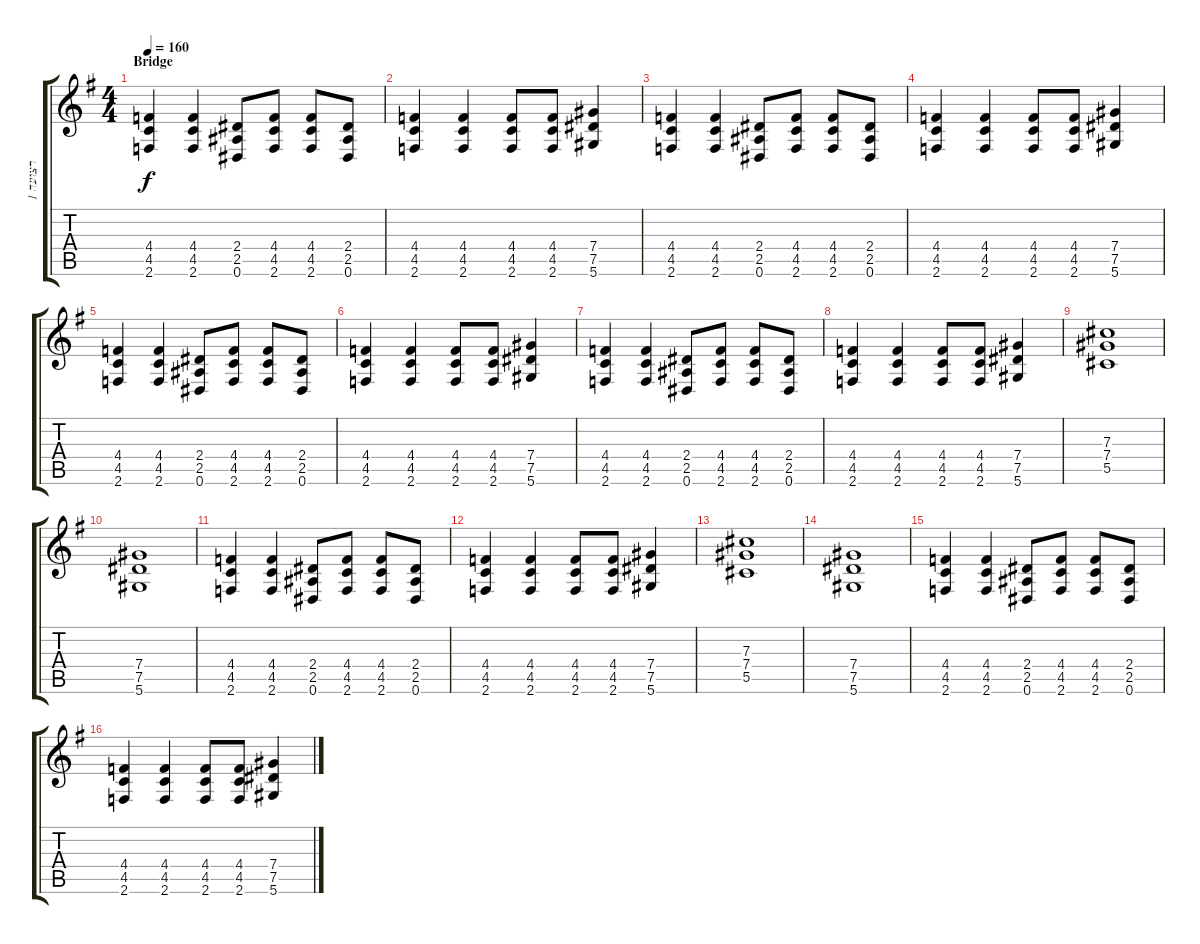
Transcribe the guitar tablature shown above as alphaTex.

\track ("רצועה 1" "רצועה 1") {instrument distortionguitar}
\staff {score tabs}
\tuning (Eb4 Bb3 Gb3 Db3 Ab2 Eb2) {hide}
\ts (4 4)
\section ("" "Bridge")
\tempo 160
\clef g2
\ks eminor
(4.4 4.5 2.6).4{dy f} (4.4 4.5 2.6).4 (2.4 2.5 0.6).8 (4.4 4.5 2.6).8 (4.4 4.5 2.6).8 (2.4 2.5 0.6).8 |
(4.4 4.5 2.6).4 (4.4 4.5 2.6).4 (4.4 4.5 2.6).8 (4.4 4.5 2.6).8 (7.4 7.5 5.6).4 |
(4.4 4.5 2.6).4 (4.4 4.5 2.6).4 (2.4 2.5 0.6).8 (4.4 4.5 2.6).8 (4.4 4.5 2.6).8 (2.4 2.5 0.6).8 |
(4.4 4.5 2.6).4 (4.4 4.5 2.6).4 (4.4 4.5 2.6).8 (4.4 4.5 2.6).8 (7.4 7.5 5.6).4 |
(4.4 4.5 2.6).4 (4.4 4.5 2.6).4 (2.4 2.5 0.6).8 (4.4 4.5 2.6).8 (4.4 4.5 2.6).8 (2.4 2.5 0.6).8 |
(4.4 4.5 2.6).4 (4.4 4.5 2.6).4 (4.4 4.5 2.6).8 (4.4 4.5 2.6).8 (7.4 7.5 5.6).4 |
(4.4 4.5 2.6).4 (4.4 4.5 2.6).4 (2.4 2.5 0.6).8 (4.4 4.5 2.6).8 (4.4 4.5 2.6).8 (2.4 2.5 0.6).8 |
(4.4 4.5 2.6).4 (4.4 4.5 2.6).4 (4.4 4.5 2.6).8 (4.4 4.5 2.6).8 (7.4 7.5 5.6).4 |
(7.3 7.4 5.5).1 |
(7.4 7.5 5.6).1 |
(4.4 4.5 2.6).4 (4.4 4.5 2.6).4 (2.4 2.5 0.6).8 (4.4 4.5 2.6).8 (4.4 4.5 2.6).8 (2.4 2.5 0.6).8 |
(4.4 4.5 2.6).4 (4.4 4.5 2.6).4 (4.4 4.5 2.6).8 (4.4 4.5 2.6).8 (7.4 7.5 5.6).4 |
(7.3 7.4 5.5).1 |
(7.4 7.5 5.6).1 |
(4.4 4.5 2.6).4 (4.4 4.5 2.6).4 (2.4 2.5 0.6).8 (4.4 4.5 2.6).8 (4.4 4.5 2.6).8 (2.4 2.5 0.6).8 |
(4.4 4.5 2.6).4 (4.4 4.5 2.6).4 (4.4 4.5 2.6).8 (4.4 4.5 2.6).8 (7.4 7.5 5.6).4
